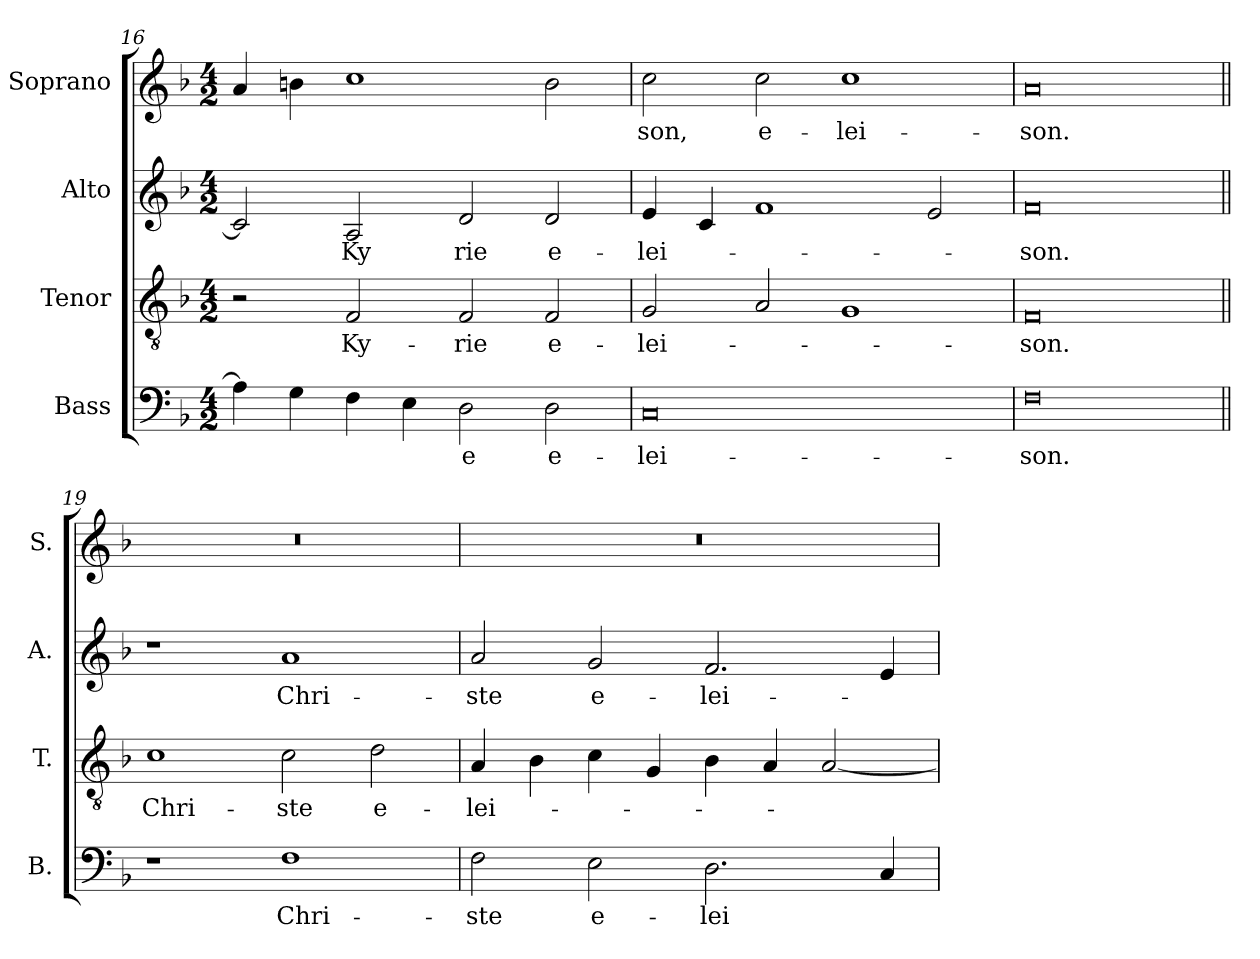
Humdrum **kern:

**kern	**text	**kern	**text	**kern	**text	**kern	**text
*part4	*part4	*part3	*part3	*part2	*part2	*part1	*part1
*staff4	*staff4	*staff3	*staff3	*staff2	*staff2	*staff1	*staff1
*I"Bass	*	*I"Tenor	*	*I"Alto	*	*I"Soprano	*
*I'B.	*	*I'T.	*	*I'A.	*	*I'S.	*
*clefF4	*	*clefGv2	*	*clefG2	*	*clefG2	*
*	*	*ITrd7c12	*	*	*	*	*
*k[b-]	*	*k[b-]	*	*k[b-]	*	*k[b-]	*
*F:	*	*F:	*	*F:	*	*F:	*
*M4/2	*	*M4/2	*	*M4/2	*	*M4/2	*
=16	=16	=16	=16	=16	=16	=16	=16
4Ai\]	.	2r	.	2ci/]	.	4ai/	.
4Gi\	.	.	.	.	.	4bni\	.
!	!	!	!LO:LY:b:color=#000000	!	!	!	!
!	!	!	!	!	!LO:LY:b:color=#000000	!	!
4Fi\	.	2FFi/	Ky-	2Ai/	Ky	1cci	.
4Ei\	.	.	.	.	.	.	.
!	!LO:LY:b:color=#000000	!	!	!	!	!	!
!	!	!	!LO:LY:b:color=#000000	!	!	!	!
!	!	!	!	!	!LO:LY:b:color=#000000	!	!
2Di\	-e	2FFi/	-rie	2di/	rie	.	.
!	!LO:LY:b:color=#000000	!	!	!	!	!	!
!	!	!	!LO:LY:b:color=#000000	!	!	!	!
!	!	!	!	!	!LO:LY:b:color=#000000	!	!
2Di\	e-	2FFi/	e-	2di/	e-	2bi\	.
=17	=17	=17	=17	=17	=17	=17	=17
!	!LO:LY:b:color=#000000	!	!	!	!	!	!
!	!	!	!LO:LY:b:color=#000000	!	!	!	!
!	!	!	!	!	!LO:LY:b:color=#000000	!	!
!	!	!	!	!	!	!	!LO:LY:b:color=#000000
0Ci	-lei-	2GGi/	-lei-	4ei/	-lei-	2cci\	-son,
.	.	.	.	4ci/	.	.	.
!	!	!	!	!	!	!	!LO:LY:b:color=#000000
.	.	2AAi/	.	1fi	.	2cci\	e-
!	!	!	!	!	!	!	!LO:LY:b:color=#000000
.	.	1GGi	.	.	.	1cci	-lei-
.	.	.	.	2ei/	.	.	.
=18	=18	=18	=18	=18	=18	=18	=18
!	!LO:LY:b:color=#000000	!	!	!	!	!	!
!	!	!	!LO:LY:b:color=#000000	!	!	!	!
!	!	!	!	!	!LO:LY:b:color=#000000	!	!
!	!	!	!	!	!	!	!LO:LY:b:color=#000000
0Fi	-son.	0FFi	-son.	0fi	-son.	0ai	-son.
!!LO:PB:g=z
=19||	=19||	=19||	=19||	=19||	=19||	=19||	=19||
!	!	!	!LO:LY:b:color=#000000	!	!	!LO:N:vis=1	!
1r	.	1Ci	Chri-	1r	.	0r	.
!	!LO:LY:b:color=#000000	!	!	!	!	!	!
!	!	!	!LO:LY:b:color=#000000	!	!	!	!
!	!	!	!	!	!LO:LY:b:color=#000000	!	!
1Fi	Chri-	2Ci\	-ste	1ai	Chri-	.	.
!	!	!	!LO:LY:b:color=#000000	!	!	!	!
.	.	2Di\	e-	.	.	.	.
=20	=20	=20	=20	=20	=20	=20	=20
!	!LO:LY:b:color=#000000	!	!	!	!	!	!
!	!	!	!LO:LY:b:color=#000000	!	!	!	!
!	!	!	!	!	!LO:LY:b:color=#000000	!LO:N:vis=1	!
2Fi\	-ste	4AAi/	-lei-	2ai/	-ste	0r	.
.	.	4BB-i\	.	.	.	.	.
!	!LO:LY:b:color=#000000	!	!	!	!	!	!
!	!	!	!	!	!LO:LY:b:color=#000000	!	!
2Ei\	e-	4Ci\	.	2gi/	e-	.	.
.	.	4GGi/	.	.	.	.	.
!	!LO:LY:b:color=#000000	!	!	!	!	!	!
!	!	!	!	!	!LO:LY:b:color=#000000	!	!
2.Di\	-lei	4BB-i\	.	2.fi/	-lei-	.	.
.	.	4AAi/	.	.	.	.	.
.	.	[2AAi/	.	.	.	.	.
4Ci/	.	.	.	4ei/	.	.	.
=	=	=	=	=	=	=	=
*-	*-	*-	*-	*-	*-	*-	*-
